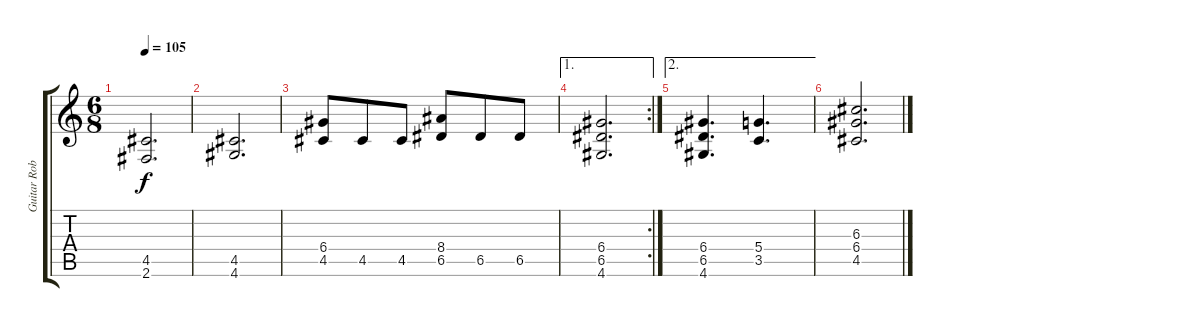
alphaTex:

\track ("Guitar Robert Westerholt" "Guitar Rob") {instrument distortionguitar}
\staff {score tabs}
\tuning (E4 B3 G3 D3 A2 E2) {hide}
\ts (6 8)
\tempo 105
\clef g2
\ks c
(4.5 2.6).2{d dy f} |
(4.5 4.6).2{d} |
(6.4 4.5).8 4.5.8 4.5.8 (8.4 6.5).8 6.5.8 6.5.8 |
\ae 1
\rc 2
(6.4 6.5 4.6).2{d} |
\ae 2
(6.4 6.5 4.6).4{d} (5.4 3.5).4{d} |
(6.3 6.4 4.5).2{d}
